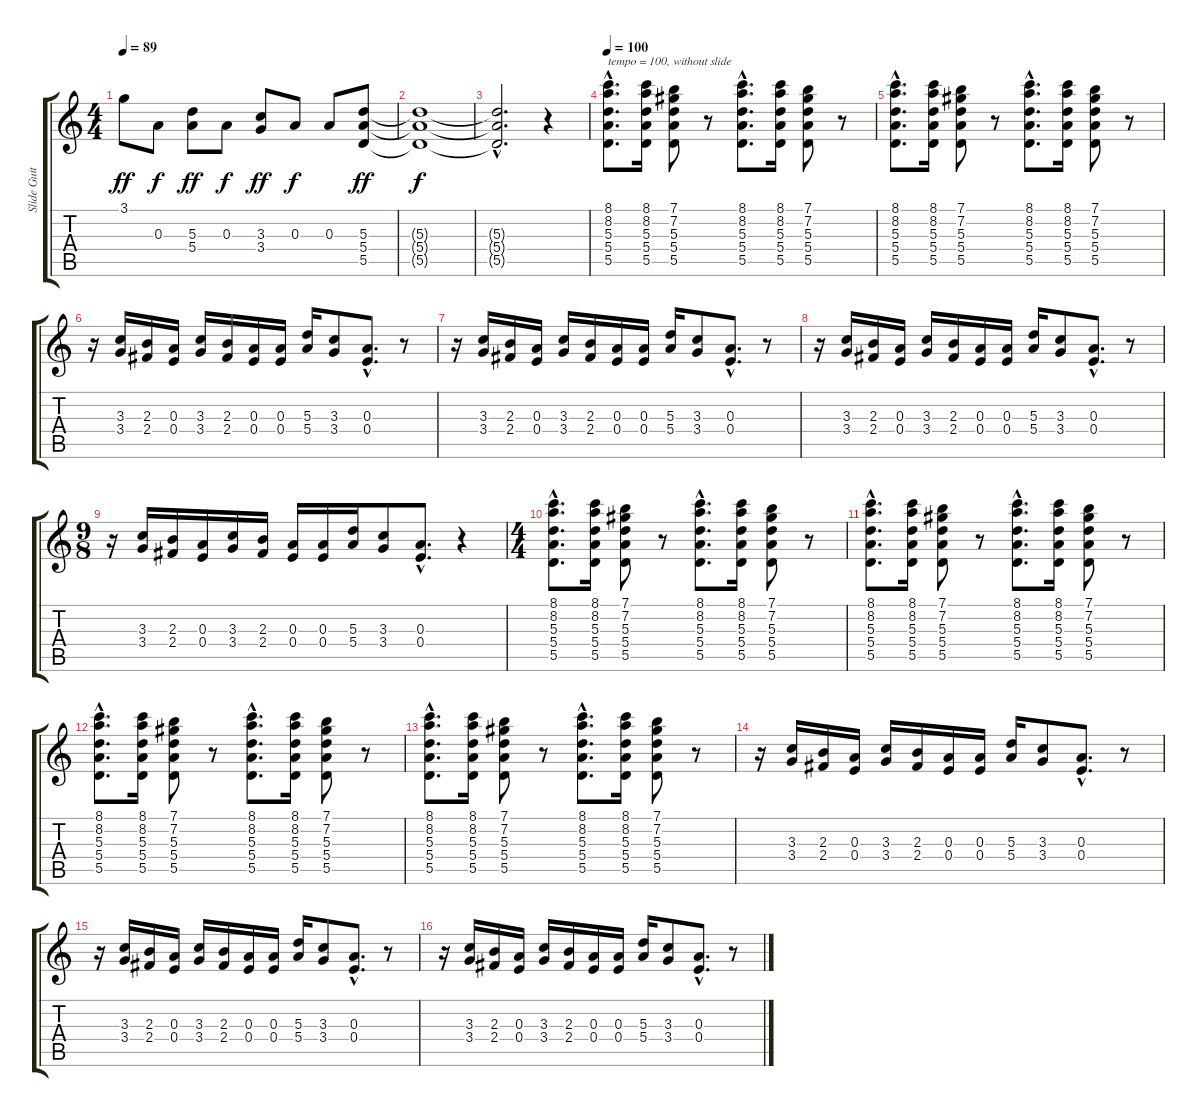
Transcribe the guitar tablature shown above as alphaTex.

\track ("Slide Guitar" "Slide Guit") {instrument distortionguitar}
\staff {score tabs}
\tuning (E4 Db4 A3 E3 A2 E2) {hide}
\ts (4 4)
\tempo 89
\clef g2
\ks c
3.1.8{dy ff} 0.3.8{dy f} (5.3 5.4).8{dy ff} 0.3.8{dy f} (3.3 3.4).8{dy ff} 0.3.8{dy f} 0.3.8 (5.3 5.4 5.5).8{dy ff} |
(5.3{t} 5.4{t} 5.5{t}).1{dy f} |
(5.3{hac t} 5.4{hac t} 5.5{hac t}).2{d} r.4 |
\tempo 100
(8.1{hac} 8.2{hac} 5.3{hac} 5.4{hac} 5.5{hac}).8{d txt "tempo = 100, without slide"} (8.1 8.2 5.3 5.4 5.5).16 (7.1 7.2 5.3 5.4 5.5).8 r.8 (8.1{hac} 8.2{hac} 5.3{hac} 5.4{hac} 5.5{hac}).8{d} (8.1 8.2 5.3 5.4 5.5).16 (7.1 7.2 5.3 5.4 5.5).8 r.8 |
(8.1{hac} 8.2{hac} 5.3{hac} 5.4{hac} 5.5{hac}).8{d} (8.1 8.2 5.3 5.4 5.5).16 (7.1 7.2 5.3 5.4 5.5).8 r.8 (8.1{hac} 8.2{hac} 5.3{hac} 5.4{hac} 5.5{hac}).8{d} (8.1 8.2 5.3 5.4 5.5).16 (7.1 7.2 5.3 5.4 5.5).8 r.8 |
r.16 (3.3 3.4).16 (2.3 2.4).16 (0.3 0.4).16 (3.3 3.4).16 (2.3 2.4).16 (0.3 0.4).16 (0.3 0.4).16 (5.3 5.4).16 (3.3 3.4).8 (0.3{hac} 0.4{hac}).8{d} r.8 |
r.16 (3.3 3.4).16 (2.3 2.4).16 (0.3 0.4).16 (3.3 3.4).16 (2.3 2.4).16 (0.3 0.4).16 (0.3 0.4).16 (5.3 5.4).16 (3.3 3.4).8 (0.3{hac} 0.4{hac}).8{d} r.8 |
r.16 (3.3 3.4).16 (2.3 2.4).16 (0.3 0.4).16 (3.3 3.4).16 (2.3 2.4).16 (0.3 0.4).16 (0.3 0.4).16 (5.3 5.4).16 (3.3 3.4).8 (0.3{hac} 0.4{hac}).8{d} r.8 |
\ts (9 8)
r.16 (3.3 3.4).16 (2.3 2.4).16 (0.3 0.4).16 (3.3 3.4).16 (2.3 2.4).16 (0.3 0.4).16 (0.3 0.4).16 (5.3 5.4).16 (3.3 3.4).8 (0.3{hac} 0.4{hac}).8{d} r.4 |
\ts (4 4)
(8.1{hac} 8.2{hac} 5.3{hac} 5.4{hac} 5.5{hac}).8{d} (8.1 8.2 5.3 5.4 5.5).16 (7.1 7.2 5.3 5.4 5.5).8 r.8 (8.1{hac} 8.2{hac} 5.3{hac} 5.4{hac} 5.5{hac}).8{d} (8.1 8.2 5.3 5.4 5.5).16 (7.1 7.2 5.3 5.4 5.5).8 r.8 |
(8.1{hac} 8.2{hac} 5.3{hac} 5.4{hac} 5.5{hac}).8{d} (8.1 8.2 5.3 5.4 5.5).16 (7.1 7.2 5.3 5.4 5.5).8 r.8 (8.1{hac} 8.2{hac} 5.3{hac} 5.4{hac} 5.5{hac}).8{d} (8.1 8.2 5.3 5.4 5.5).16 (7.1 7.2 5.3 5.4 5.5).8 r.8 |
(8.1{hac} 8.2{hac} 5.3{hac} 5.4{hac} 5.5{hac}).8{d} (8.1 8.2 5.3 5.4 5.5).16 (7.1 7.2 5.3 5.4 5.5).8 r.8 (8.1{hac} 8.2{hac} 5.3{hac} 5.4{hac} 5.5{hac}).8{d} (8.1 8.2 5.3 5.4 5.5).16 (7.1 7.2 5.3 5.4 5.5).8 r.8 |
(8.1{hac} 8.2{hac} 5.3{hac} 5.4{hac} 5.5{hac}).8{d} (8.1 8.2 5.3 5.4 5.5).16 (7.1 7.2 5.3 5.4 5.5).8 r.8 (8.1{hac} 8.2{hac} 5.3{hac} 5.4{hac} 5.5{hac}).8{d} (8.1 8.2 5.3 5.4 5.5).16 (7.1 7.2 5.3 5.4 5.5).8 r.8 |
r.16 (3.3 3.4).16 (2.3 2.4).16 (0.3 0.4).16 (3.3 3.4).16 (2.3 2.4).16 (0.3 0.4).16 (0.3 0.4).16 (5.3 5.4).16 (3.3 3.4).8 (0.3{hac} 0.4{hac}).8{d} r.8 |
r.16 (3.3 3.4).16 (2.3 2.4).16 (0.3 0.4).16 (3.3 3.4).16 (2.3 2.4).16 (0.3 0.4).16 (0.3 0.4).16 (5.3 5.4).16 (3.3 3.4).8 (0.3{hac} 0.4{hac}).8{d} r.8 |
r.16 (3.3 3.4).16 (2.3 2.4).16 (0.3 0.4).16 (3.3 3.4).16 (2.3 2.4).16 (0.3 0.4).16 (0.3 0.4).16 (5.3 5.4).16 (3.3 3.4).8 (0.3{hac} 0.4{hac}).8{d} r.8
